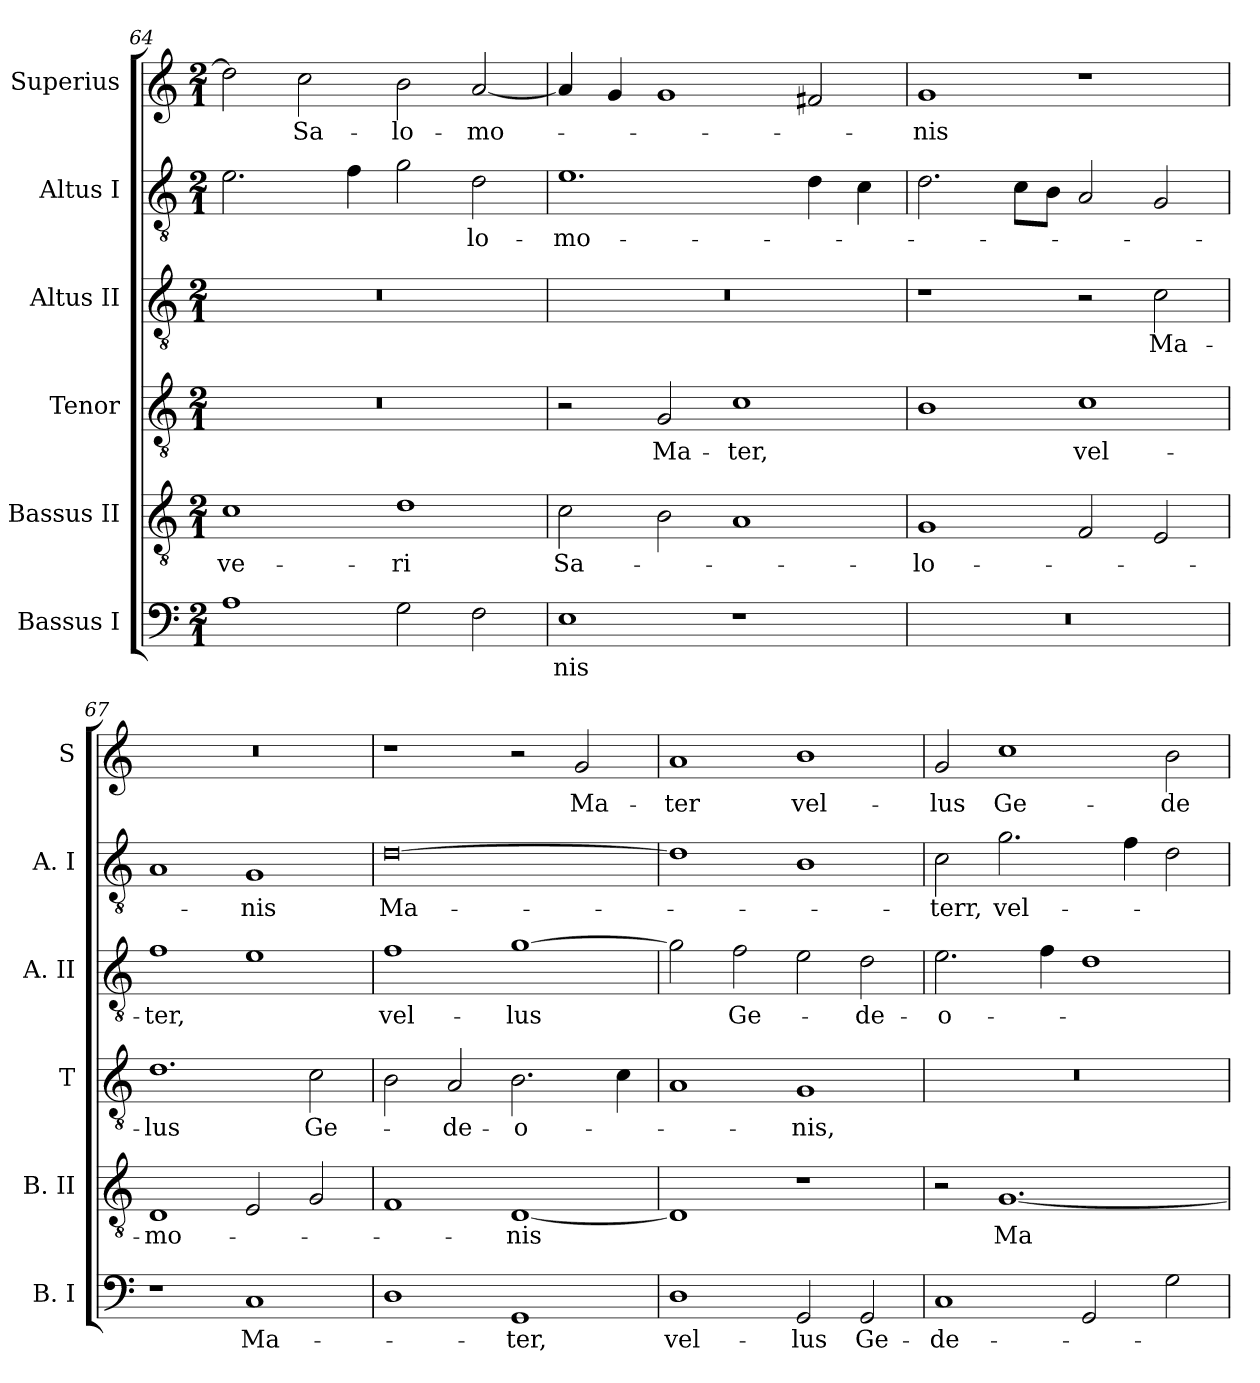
**kern	**text	**kern	**text	**kern	**text	**kern	**text	**kern	**text	**kern	**text
*part6	*part6	*part5	*part5	*part4	*part4	*part3	*part3	*part2	*part2	*part1	*part1
*staff6	*staff6	*staff5	*staff5	*staff4	*staff4	*staff3	*staff3	*staff2	*staff2	*staff1	*staff1
*I"Bassus I	*	*I"Bassus II	*	*I"Tenor	*	*I"Altus II	*	*I"Altus I	*	*I"Superius	*
*I'B. I	*	*I'B. II	*	*I'T	*	*I'A. II	*	*I'A. I	*	*I'S	*
*clefF4	*	*clefGv2	*	*clefGv2	*	*clefGv2	*	*clefGv2	*	*clefG2	*
*k[]	*	*k[]	*	*k[]	*	*k[]	*	*k[]	*	*k[]	*
*C:	*	*C:	*	*C:	*	*C:	*	*C:	*	*C:	*
*M2/1	*	*M2/1	*	*M2/1	*	*M2/1	*	*M2/1	*	*M2/1	*
=64	=64	=64	=64	=64	=64	=64	=64	=64	=64	=64	=64
1A	.	1c	ve-	0r	.	0r	.	2.e	.	2dd]	.
.	.	.	.	.	.	.	.	.	.	2cc	Sa-
.	.	.	.	.	.	.	.	4f	.	.	.
2G	.	1d	-ri	.	.	.	.	2g	.	2b	-lo-
2F	.	.	.	.	.	.	.	2d	-lo-	[2a	-mo-
=65	=65	=65	=65	=65	=65	=65	=65	=65	=65	=65	=65
1E	-nis	2c	Sa-	2r	.	0r	.	1.e	-mo-	4a]	.
.	.	.	.	.	.	.	.	.	.	4g	.
.	.	2B	.	2G	Ma-	.	.	.	.	1g	.
1r	.	1A	.	1c	-ter,	.	.	.	.	.	.
.	.	.	.	.	.	.	.	4d	.	2f#X	.
.	.	.	.	.	.	.	.	4c	.	.	.
=66	=66	=66	=66	=66	=66	=66	=66	=66	=66	=66	=66
0r	.	1G	-lo-	1B	.	1r	.	2.d	.	1g	-nis
.	.	.	.	.	.	.	.	8cL	.	.	.
.	.	.	.	.	.	.	.	8BJ	.	.	.
.	.	2F	.	1c	vel-	2r	.	2A	.	1r	.
.	.	2E	.	.	.	2c	Ma-	2G	.	.	.
=67	=67	=67	=67	=67	=67	=67	=67	=67	=67	=67	=67
1r	.	1D	-mo-	1.d	-lus	1f	-ter,	1A	.	0r	.
1C	Ma-	2E	.	.	.	1e	.	1G	-nis	.	.
.	.	2G	.	2c	Ge-	.	.	.	.	.	.
=68	=68	=68	=68	=68	=68	=68	=68	=68	=68	=68	=68
1D	.	1F	.	2B	.	1f	vel-	[0d	Ma-	1r	.
.	.	.	.	2A	-de-	.	.	.	.	.	.
1GG	-ter,	[1D	-nis	2.B	-o-	[1g	-lus	.	.	2r	.
.	.	.	.	.	.	.	.	.	.	2g	Ma-
.	.	.	.	4c	.	.	.	.	.	.	.
=69	=69	=69	=69	=69	=69	=69	=69	=69	=69	=69	=69
1D	vel-	1D]	.	1A	.	2g]	.	1d]	.	1a	-ter
.	.	.	.	.	.	2f	Ge-	.	.	.	.
2GG	-lus	1r	.	1G	-nis,	2e	.	1B	.	1b	vel-
2GG	Ge-	.	.	.	.	2d	-de-	.	.	.	.
=70	=70	=70	=70	=70	=70	=70	=70	=70	=70	=70	=70
1C	-de-	2r	.	0r	.	2.e	-o-	2c	-terr,	2g	-lus
.	.	[1.G	Ma-	.	.	.	.	2.g	vel-	1cc	Ge-
.	.	.	.	.	.	4f	.	.	.	.	.
2GG	.	.	.	.	.	1d	.	.	.	.	.
.	.	.	.	.	.	.	.	4f	.	.	.
2G	.	.	.	.	.	.	.	2d	.	2b	-de-
=	=	=	=	=	=	=	=	=	=	=	=
*-	*-	*-	*-	*-	*-	*-	*-	*-	*-	*-	*-
